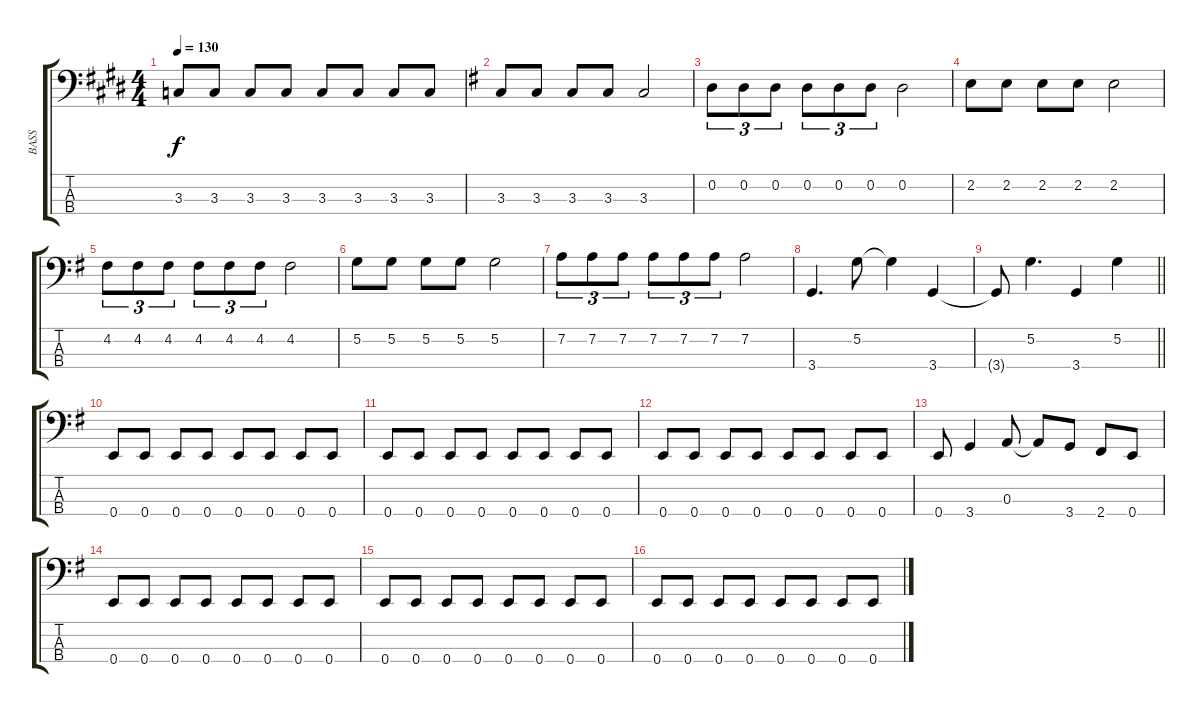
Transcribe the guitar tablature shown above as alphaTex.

\track ("BASS" "BASS") {instrument electricbassfinger}
\staff {score tabs}
\tuning (G2 D2 A1 E1) {hide}
\ts (4 4)
\tempo 130
\clef f4
\ks e
3.3{t}.8{dy f} 3.3.8 3.3.8 3.3.8 3.3.8 3.3.8 3.3.8 3.3.8 |
\ks eminor
3.3.8 3.3.8 3.3.8 3.3.8 3.3.2 |
0.2.8{tu (3 2)} 0.2.8{tu (3 2)} 0.2.8{tu (3 2)} 0.2.8{tu (3 2)} 0.2.8{tu (3 2)} 0.2.8{tu (3 2)} 0.2.2 |
2.2.8 2.2.8 2.2.8 2.2.8 2.2.2 |
4.2.8{tu (3 2)} 4.2.8{tu (3 2)} 4.2.8{tu (3 2)} 4.2.8{tu (3 2)} 4.2.8{tu (3 2)} 4.2.8{tu (3 2)} 4.2.2 |
5.2.8 5.2.8 5.2.8 5.2.8 5.2.2 |
7.2.8{tu (3 2)} 7.2.8{tu (3 2)} 7.2.8{tu (3 2)} 7.2.8{tu (3 2)} 7.2.8{tu (3 2)} 7.2.8{tu (3 2)} 7.2.2 |
3.4.4{d} 5.2.8 5.2{t}.4 3.4.4 |
\barLineRight lightlight
3.4{t}.8 5.2.4{d} 3.4.4 5.2.4 |
0.4.8 0.4.8 0.4.8 0.4.8 0.4.8 0.4.8 0.4.8 0.4.8 |
0.4.8 0.4.8 0.4.8 0.4.8 0.4.8 0.4.8 0.4.8 0.4.8 |
0.4.8 0.4.8 0.4.8 0.4.8 0.4.8 0.4.8 0.4.8 0.4.8 |
0.4.8 3.4.4 0.3.8 0.3{t}.8 3.4.8 2.4.8 0.4.8 |
0.4.8 0.4.8 0.4.8 0.4.8 0.4.8 0.4.8 0.4.8 0.4.8 |
0.4.8 0.4.8 0.4.8 0.4.8 0.4.8 0.4.8 0.4.8 0.4.8 |
0.4.8 0.4.8 0.4.8 0.4.8 0.4.8 0.4.8 0.4.8 0.4.8
